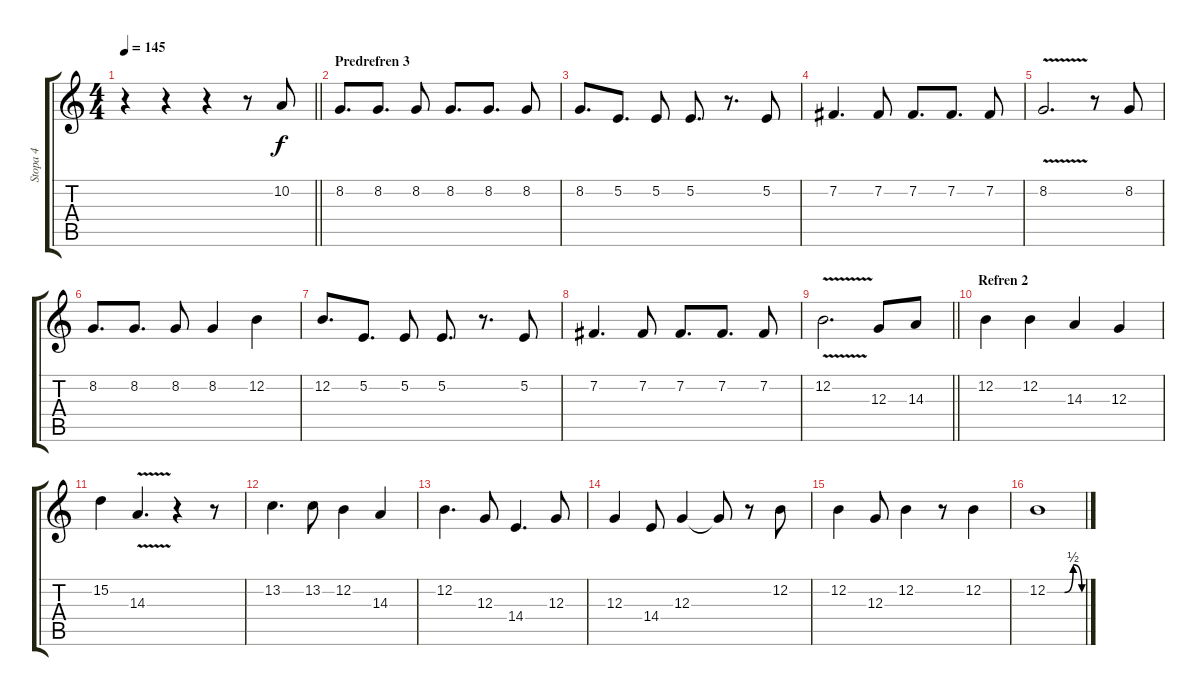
\track ("Stopa 4" "Stopa 4") {instrument lead1square}
\staff {score tabs}
\tuning (E4 B3 G3 D3 A2 E2) {hide}
\ts (4 4)
\tempo 145
\clef g2
\barLineRight lightlight
\ks c
r.4{dy f} r.4 r.4 r.8 10.2.8 |
\section ("" "Predrefren 3")
8.2.8{d} 8.2.8{d} 8.2.8 8.2.8{d} 8.2.8{d} 8.2.8 |
8.2.8{d} 5.2.8{d} 5.2.8 5.2.8{d} r.8{d} 5.2.8 |
7.2.4{d} 7.2.8 7.2.8{d} 7.2.8{d} 7.2.8 |
8.2{v}.2{d} r.8 8.2.8 |
8.2.8{d} 8.2.8{d} 8.2.8 8.2.4 12.2.4 |
12.2.8{d} 5.2.8{d} 5.2.8 5.2.8{d} r.8{d} 5.2.8 |
7.2.4{d} 7.2.8 7.2.8{d} 7.2.8{d} 7.2.8 |
\barLineRight lightlight
12.2{v}.2{d} 12.3.8 14.3.8 |
\section ("" "Refren 2")
12.2.4 12.2.4 14.3.4 12.3.4 |
15.2.4 14.3{v}.4{d} r.4 r.8 |
13.2.4{d} 13.2.8 12.2.4 14.3.4 |
12.2.4{d} 12.3.8 14.4.4{d} 12.3.8 |
12.3.4 14.4.8 12.3.4 12.3{t}.8 r.8 12.2.8 |
12.2.4 12.3.8 12.2.4 r.8 12.2.4 |
12.2{be (custom 0 0 30 0 45 2 60 0)}.1
